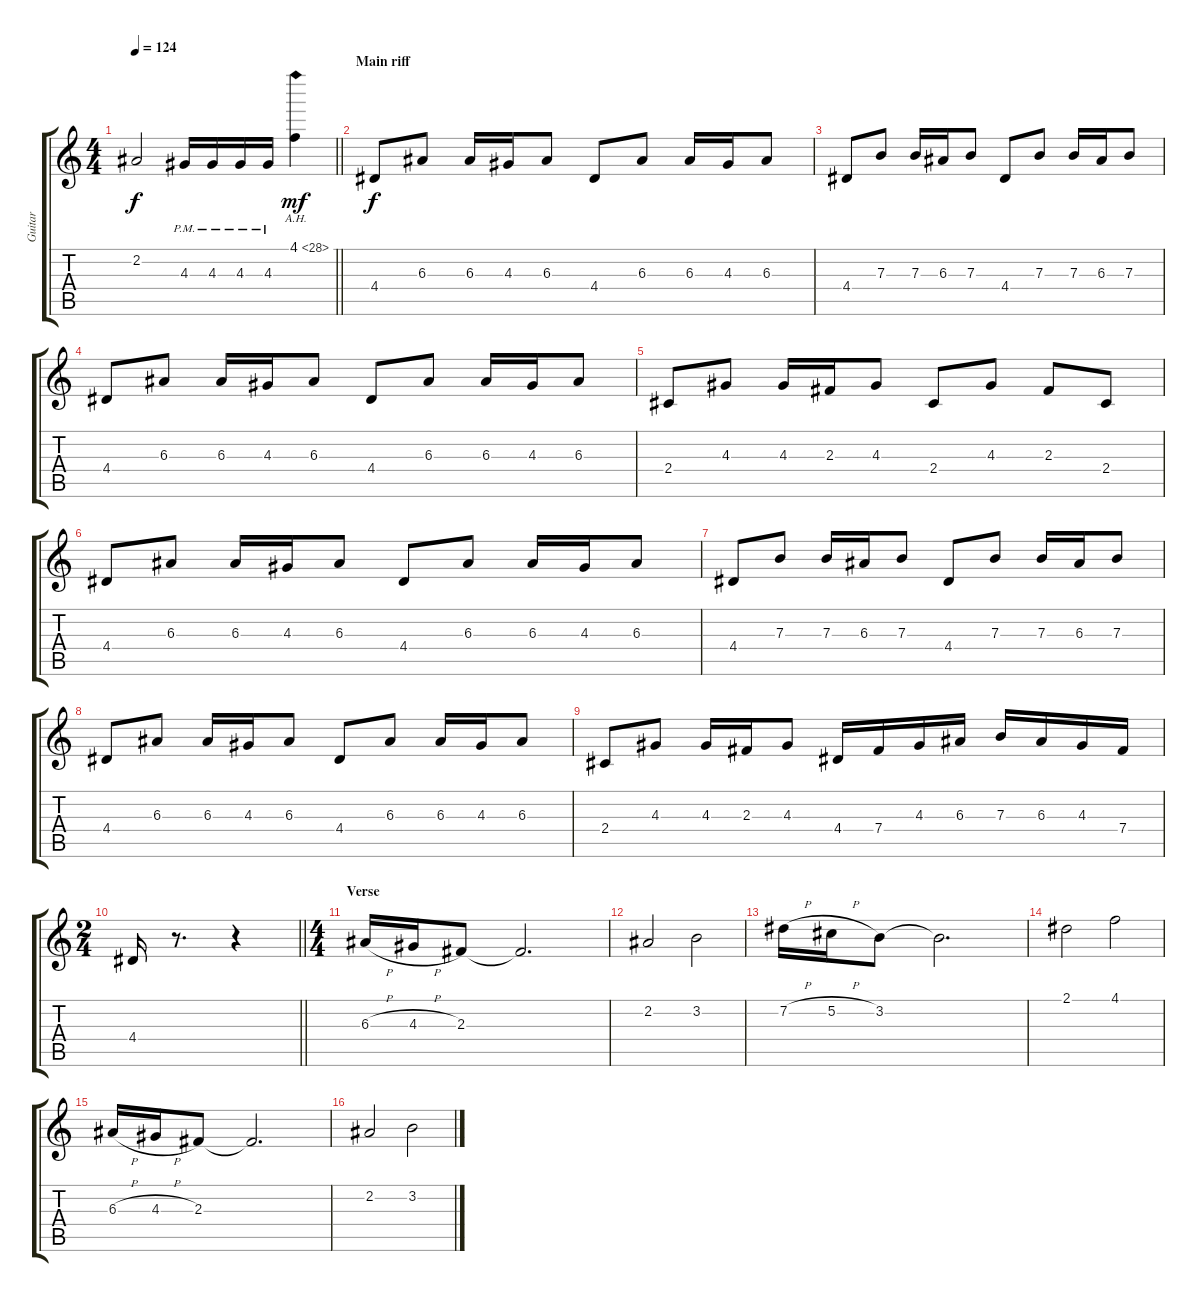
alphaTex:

\track ("Guitar" "Guitar") {instrument distortionguitar}
\staff {score tabs}
\tuning (Db4 Ab3 E3 B2 Gb2 Db2) {hide}
\ts (4 4)
\tempo 124
\clef g2
\barLineRight lightlight
\ks c
2.2.2{dy f} 4.3{pm}.16 4.3{pm}.16 4.3{pm}.16 4.3{pm}.16 4.1{ah 24}.4{dy mf} |
\section ("" "Main riff")
4.4.8{dy f volume 14} 6.3.8 6.3.16 4.3.16 6.3.8 4.4.8 6.3.8 6.3.16 4.3.16 6.3.8 |
4.4.8 7.3.8 7.3.16 6.3.16 7.3.8 4.4.8 7.3.8 7.3.16 6.3.16 7.3.8 |
4.4.8 6.3.8 6.3.16 4.3.16 6.3.8 4.4.8 6.3.8 6.3.16 4.3.16 6.3.8 |
2.4.8 4.3.8 4.3.16 2.3.16 4.3.8 2.4.8 4.3.8 2.3.8 2.4.8 |
4.4.8 6.3.8 6.3.16 4.3.16 6.3.8 4.4.8 6.3.8 6.3.16 4.3.16 6.3.8 |
4.4.8 7.3.8 7.3.16 6.3.16 7.3.8 4.4.8 7.3.8 7.3.16 6.3.16 7.3.8 |
4.4.8 6.3.8 6.3.16 4.3.16 6.3.8 4.4.8 6.3.8 6.3.16 4.3.16 6.3.8 |
2.4.8 4.3.8 4.3.16 2.3.16 4.3.8 4.4.16 7.4.16 4.3.16 6.3.16 7.3.16 6.3.16 4.3.16 7.4.16 |
\ts (2 4)
\barLineRight lightlight
4.4.16 r.8{d} r.4 |
\ts (4 4)
\section ("" "Verse")
6.3{h}.16{volume 16 balance 8} 4.3{h}.16 2.3.8 2.3{t}.2{d} |
2.2.2 3.2.2 |
7.2{h}.16 5.2{h}.16 3.2.8 3.2{t}.2{d} |
2.1.2 4.1.2 |
6.3{h}.16 4.3{h}.16 2.3.8 2.3{t}.2{d} |
2.2.2 3.2.2
